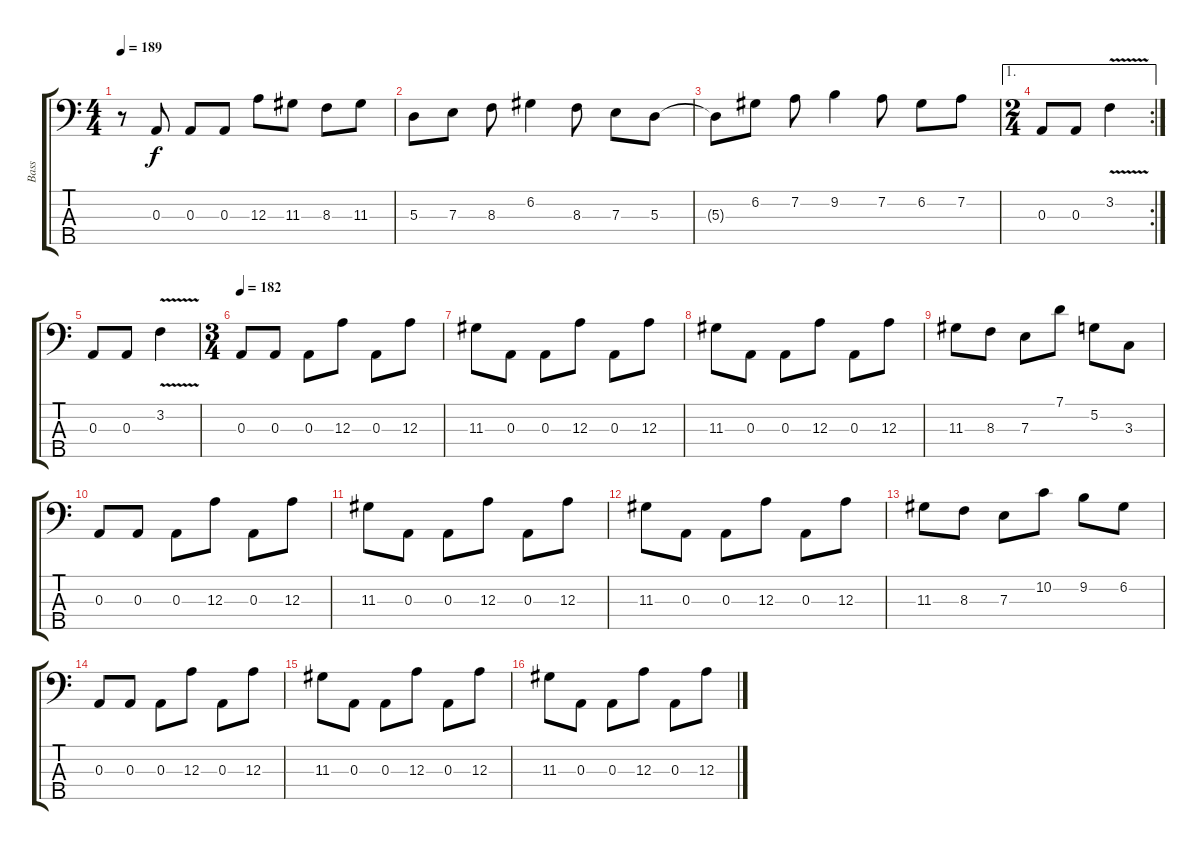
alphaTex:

\track ("Bass" "Bass") {instrument electricbassfinger}
\staff {score tabs}
\tuning (G2 D2 A1 E1 B0) {hide}
\ts (4 4)
\tempo 189
\clef f4
\ks c
r.8{dy f} 0.3.8 0.3.8 0.3.8 12.3.8 11.3.8 8.3.8 11.3.8 |
5.3.8 7.3.8 8.3.8 6.2.4 8.3.8 7.3.8 5.3.8 |
5.3{t}.8 6.2.8 7.2.8 9.2.4 7.2.8 6.2.8 7.2.8 |
\ae 1
\rc 2
\ts (2 4)
0.3.8 0.3.8 3.2{v}.4 |
0.3.8 0.3.8 3.2{v}.4 |
\ts (3 4)
\tempo 182
0.3.8 0.3.8 0.3.8 12.3.8 0.3.8 12.3.8 |
11.3.8 0.3.8 0.3.8 12.3.8 0.3.8 12.3.8 |
11.3.8 0.3.8 0.3.8 12.3.8 0.3.8 12.3.8 |
11.3.8 8.3.8 7.3.8 7.1.8 5.2.8 3.3.8 |
0.3.8 0.3.8 0.3.8 12.3.8 0.3.8 12.3.8 |
11.3.8 0.3.8 0.3.8 12.3.8 0.3.8 12.3.8 |
11.3.8 0.3.8 0.3.8 12.3.8 0.3.8 12.3.8 |
11.3.8 8.3.8 7.3.8 10.2.8 9.2.8 6.2.8 |
0.3.8 0.3.8 0.3.8 12.3.8 0.3.8 12.3.8 |
11.3.8 0.3.8 0.3.8 12.3.8 0.3.8 12.3.8 |
11.3.8 0.3.8 0.3.8 12.3.8 0.3.8 12.3.8
